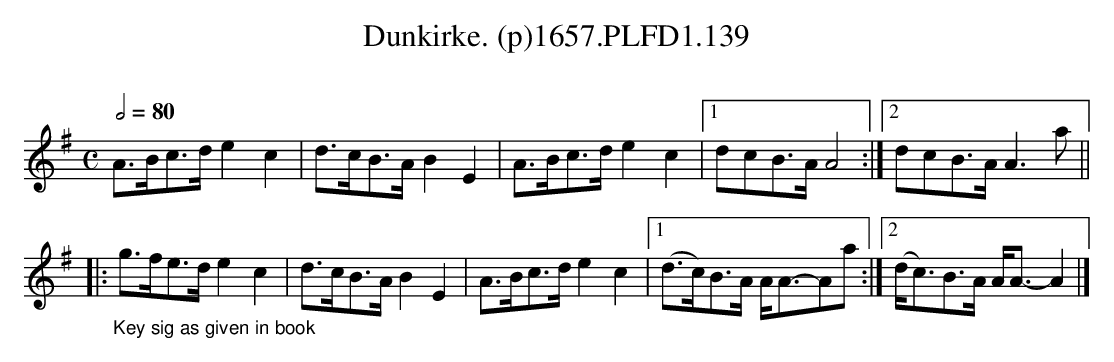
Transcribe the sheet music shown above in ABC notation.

X:1
T:Dunkirke. (p)1657.PLFD1.139
M:C
L:1/8
Q:1/2=80
O:
K:Ador
A>Bc>de2c2|d>cB>AB2E2|A>Bc>de2c2|1dcB>AA4:|2dcB>AA3a||
|:"_Key sig as given in book"g>fe>de2c2|d>cB>AB2E2|\
A>Bc>de2c2|1(d>c)B>A A<A-Aa:|2(d<c)B>A A<A-A2|]
